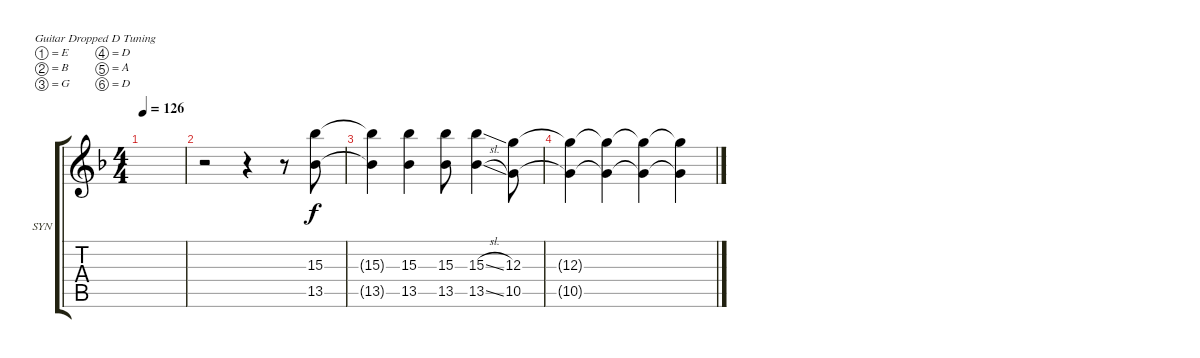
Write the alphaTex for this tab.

\defaultSystemsLayout 4
\bracketExtendMode groupsimilarinstruments
\firstSystemTrackNameOrientation horizontal
\otherSystemsTrackNameOrientation horizontal
\track ("Rhythm Dub" "SYN") {instrument distortionguitar}
\staff {score tabs}
\tuning (E4 B3 G3 D3 A2 D2)
\ts (4 4)
\tempo 126
\clef g2
\ks f
|
r.2 r.4 r.8 (13.5 15.3).8 |
(15.3{t} 13.5{t}).4 (15.3 13.5).4 (15.3 13.5).8 (15.3{sl} 13.5{sl}).4 (12.3 10.5).8 |
(10.5{t} 12.3{t}).4 (12.3{t} 10.5{t}).4 (10.5{t} 12.3{t}).4 (12.3{t} 10.5{t}).4
